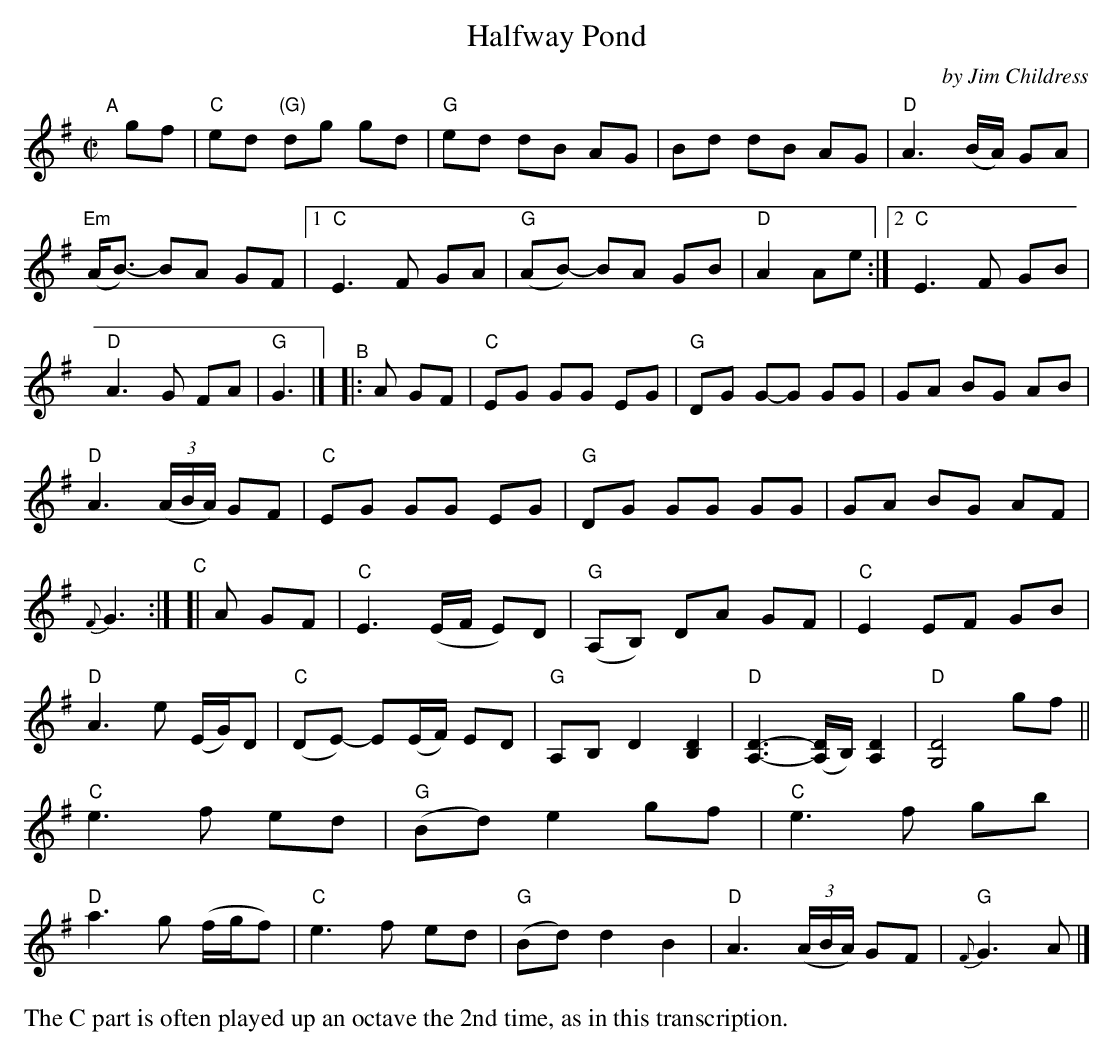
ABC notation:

X:1
T: Halfway Pond
C: by Jim Childress
M: C|
L: 1/8
K: G
"^A"[|] gf |\
"C"ed "(G)"dg gd | "G"ed dB AG | Bd dB AG | "D"A3 (B/A/) GA |\
"Em"(A<B-) BA GF |[1 "C"E3 F GA | "G"(AB-) BA GB | "D"A2 Ae \
                :|[2 "C"E3 F GB | "D"A3 G FA | "G"G3 |]
"^B"|: A GF |\
"C"EG GG EG | "G"DG G-G GG | GA BG AB | "D"A3 (3(A/B/A/) GF |
"C"EG GG EG | "G"DG GG GG | GA BG AF | {F}G3 :|
"^C"[| A GF |\
"C"E3 (E/F/ E)D | "G" (A,B,) DA GF | "C"E2 EF GB | "D"A3 e (E/G/)D |
"C"(DE-) E(E/F/) ED | "G"A,B, D2 [D2B,2] | "D"[D3-A,3-] ([D/A,/]B,/) [D2A,2] | "D"[D4G,4] gf ||
"C"e3 f ed | "G"(Bd) e2 gf | "C"e3 f gb | "D"a3 g (f/g/f) |
"C"e3 f ed | "G"(Bd) d2 B2 | "D"A3 (3(A/B/A/) GF | "G"{F}G3 A |]
